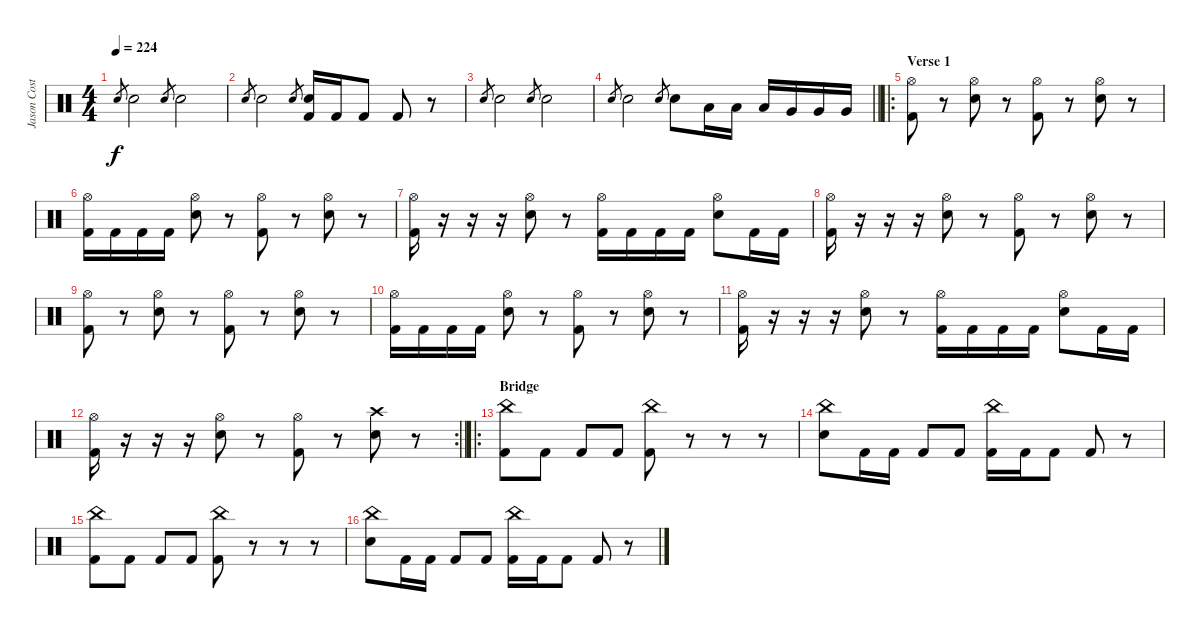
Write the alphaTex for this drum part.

\track ("Jason Costa" "Jason Cost") {instrument percussion}
\staff {score}
\articulation defaults
\ts (4 4)
\tempo 224
\clef neutral
\ks c "Electric Snare (hit)".8{gr dy f} "Electric Snare (hit)".2 "Electric Snare (hit)".8{gr} "Electric Snare (hit)".2
|
"Electric Snare (hit)".8{gr} "Electric Snare (hit)".2 "Electric Snare (hit)".8{gr} ("Electric Snare (hit)" "Kick (hit) 2").16 "Kick (hit) 2".16 "Kick (hit) 2".8 "Kick (hit) 2".8 r.8 |
"Electric Snare (hit)".8{gr} "Electric Snare (hit)".2 "Electric Snare (hit)".8{gr} "Electric Snare (hit)".2 |
\barLineRight lightlight "Electric Snare (hit)".8{gr} "Electric Snare (hit)".2 "Electric Snare (hit)".8{gr} "Electric Snare (hit)".8 "Low Tom (hit)".16 "Low Tom (hit)".16 "Low Tom (hit)".16 "Very Low Tom (hit)".16 "Very Low Tom (hit)".16 "Very Low Tom (hit)".16
|
\ro
\section ("" "Verse 1")
("Hi-Hat (open)" "Kick (hit) 2").8 r.8 ("Hi-Hat (open)" "Snare (hit) 2").8 r.8 ("Hi-Hat (open)" "Kick (hit) 2").8 r.8 ("Hi-Hat (open)" "Snare (hit) 2").8 r.8 |
("Hi-Hat (open)" "Kick (hit) 2").16 "Kick (hit) 2".16 "Kick (hit) 2".16 "Kick (hit) 2".16 ("Hi-Hat (open)" "Snare (hit) 2").8 r.8 ("Hi-Hat (open)" "Kick (hit) 2").8 r.8 ("Hi-Hat (open)" "Snare (hit) 2").8 r.8 |
("Hi-Hat (open)" "Kick (hit) 2").16 r.16 r.16 r.16 ("Hi-Hat (open)" "Snare (hit) 2").8 r.8 ("Hi-Hat (open)" "Kick (hit) 2").16 "Kick (hit) 2".16 "Kick (hit) 2".16 "Kick (hit) 2".16 ("Hi-Hat (open)" "Snare (hit) 2").8 "Kick (hit) 2".16 "Kick (hit) 2".16 |
("Hi-Hat (open)" "Kick (hit) 2").16 r.16 r.16 r.16 ("Hi-Hat (open)" "Snare (hit) 2").8 r.8 ("Hi-Hat (open)" "Kick (hit) 2").8 r.8 ("Hi-Hat (open)" "Snare (hit) 2").8 r.8 |
("Hi-Hat (open)" "Kick (hit) 2").8 r.8 ("Hi-Hat (open)" "Snare (hit) 2").8 r.8 ("Hi-Hat (open)" "Kick (hit) 2").8 r.8 ("Hi-Hat (open)" "Snare (hit) 2").8 r.8 |
("Hi-Hat (open)" "Kick (hit) 2").16 "Kick (hit) 2".16 "Kick (hit) 2".16 "Kick (hit) 2".16 ("Hi-Hat (open)" "Snare (hit) 2").8 r.8 ("Hi-Hat (open)" "Kick (hit) 2").8 r.8 ("Hi-Hat (open)" "Snare (hit) 2").8 r.8 |
("Hi-Hat (open)" "Kick (hit) 2").16 r.16 r.16 r.16 ("Hi-Hat (open)" "Snare (hit) 2").8 r.8 ("Hi-Hat (open)" "Kick (hit) 2").16 "Kick (hit) 2".16 "Kick (hit) 2".16 "Kick (hit) 2".16 ("Hi-Hat (open)" "Snare (hit) 2").8 "Kick (hit) 2".16 "Kick (hit) 2".16 |
\rc 2
\barLineRight lightlight
("Hi-Hat (open)" "Kick (hit) 2").16 r.16 r.16 r.16 ("Hi-Hat (open)" "Snare (hit) 2").8 r.8 ("Hi-Hat (open)" "Kick (hit) 2").8 r.8 ("Crash high (hit)" "Snare (hit) 2").8 r.8 |
\ro
\section ("" "Bridge")
("China (hit)" "Kick (hit) 2").8 "Kick (hit) 2".8 "Kick (hit) 2".8 "Kick (hit) 2".8 ("China (hit)" "Kick (hit) 2").8 r.8 r.8 r.8 |
("China (hit)" "Electric Snare (hit)").8 "Kick (hit) 2".16 "Kick (hit) 2".16 "Kick (hit) 2".8 "Kick (hit) 2".8 ("China (hit)" "Kick (hit) 2").16 "Kick (hit) 2".16 "Kick (hit) 2".8 "Kick (hit) 2".8 r.8 |
("China (hit)" "Kick (hit) 2").8 "Kick (hit) 2".8 "Kick (hit) 2".8 "Kick (hit) 2".8 ("China (hit)" "Kick (hit) 2").8 r.8 r.8 r.8 |
("China (hit)" "Electric Snare (hit)").8 "Kick (hit) 2".16 "Kick (hit) 2".16 "Kick (hit) 2".8 "Kick (hit) 2".8 ("China (hit)" "Kick (hit) 2").16 "Kick (hit) 2".16 "Kick (hit) 2".8 "Kick (hit) 2".8 r.8
